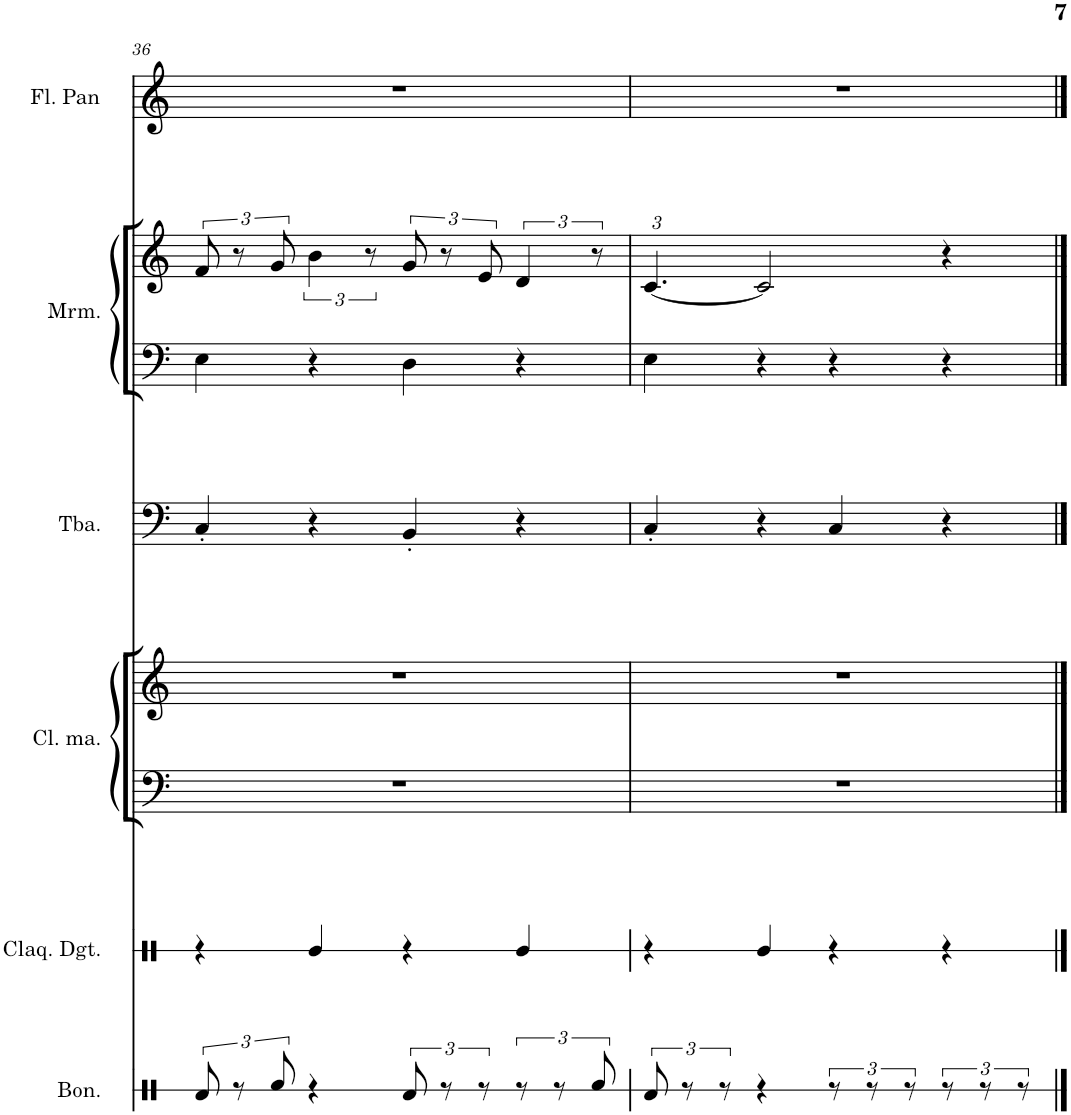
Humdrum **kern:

**kern	**kern	**kern	**kern	**kern	**kern	**kern	**kern
*part6	*part5	*part4	*part4	*part3	*part2	*part2	*part1
*staff8	*staff7	*staff6	*staff5	*staff4	*staff3	*staff2	*staff1
*I"Bongos	*I"Claquement de doigts	*I"Cloches à mains	*	*I"Tuba	*I"Marimba	*	*I"Flûte de Pan
*I'Bon.	*I'Claq. Dgt.	*I'Cl. ma.	*	*I'Tba.	*I'Mrm.	*	*I'Fl. Pan
!!LO:PB:g=z
*clefX	*clefX	*clefF4	*clefG2	*clefF4	*clefF4	*clefG2	*clefG2
*	*	*Trd-7c-12	*Trd-7c-12	*	*	*	*
*k[]	*k[]	*k[]	*k[]	*k[]	*k[]	*k[]	*k[]
*M4/4	*M4/4	*M4/4	*M4/4	*M4/4	*M4/4	*M4/4	*M4/4
=36	=36	=36	=36	=36	=36	=36	=36
12Rd/	4r	1r	1r	4C'/	4E\	12f/	1r
12r	.	.	.	.	.	12r	.
12Rf/	.	.	.	.	.	12g/	.
4r	4Re/	.	.	4r	4r	6b\	.
.	.	.	.	.	.	12r	.
12Rd/	4r	.	.	4BB'/	4D\	12g/	.
4r	.	.	.	.	.	12r	.
.	.	.	.	.	.	12e/	.
.	4Re/	.	.	4r	4r	6d/	.
12r	.	.	.	.	.	.	.
12Rf/	.	.	.	.	.	12r	.
=37	=37	=37	=37	=37	=37	=37	=37
12Rd/	4r	1r	1r	4C'/	4E\	[6.c/	1r
12r	.	.	.	.	.	.	.
12r	.	.	.	.	.	.	.
4r	4Re/	.	.	4r	4r	2c/]	.
4r	4r	.	.	4C/	4r	.	.
4r	4r	.	.	4r	4r	4r	.
==	==	==	==	==	==	==	==
*-	*-	*-	*-	*-	*-	*-	*-
